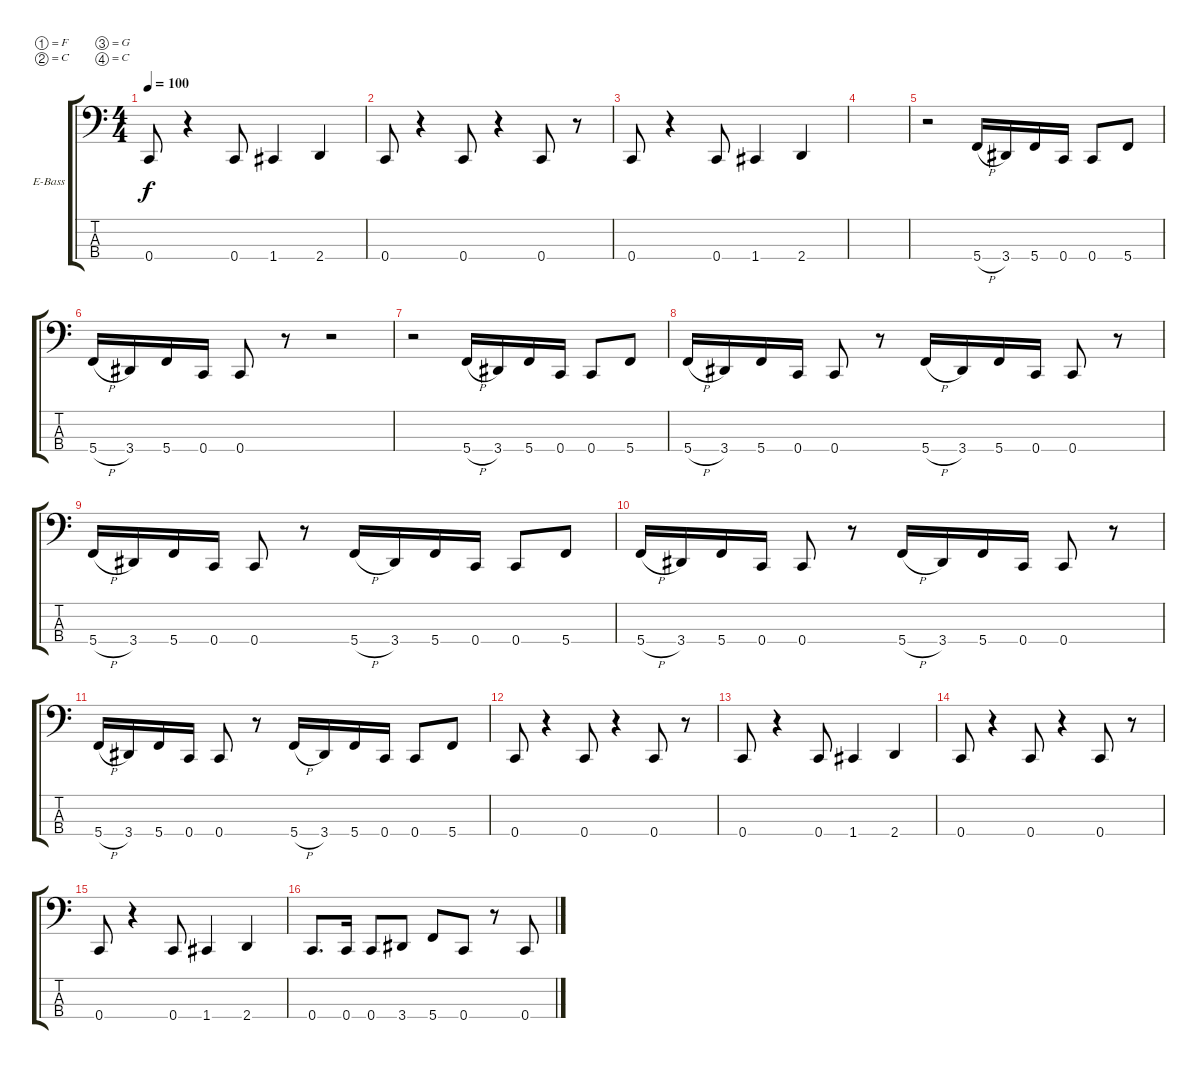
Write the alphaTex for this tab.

\bracketExtendMode groupsimilarinstruments
\firstSystemTrackNameOrientation horizontal
\otherSystemsTrackNameOrientation horizontal
\track ("Bob Rock (Bass)" "E-Bass") {instrument electricbassfinger}
\staff {score tabs}
\tuning (F2 C2 G1 C1)
\ts (4 4)
\tempo 100
\clef f4
\scale
0.333333
\ks c
0.4.8{dy f} r.4 0.4.8 1.4.4 2.4.4 |
\scale
0.333333 0.4.8 r.4 0.4.8 r.4 0.4.8 r.8 |
\scale
0.333333 0.4.8 r.4 0.4.8 1.4.4 2.4.4 |
\scale
0.333333 |
\scale
0.333333 r.2 5.4{h}.16 3.4.16 5.4.16 0.4.16 0.4.8 5.4.8 |
\scale
0.333333 5.4{h}.16 3.4.16 5.4.16 0.4.16 0.4.8 r.8 r.2 |
\scale
0.333333 r.2 5.4{h}.16 3.4.16 5.4.16 0.4.16 0.4.8 5.4.8 |
\scale
0.333333 5.4{h}.16 3.4.16 5.4.16 0.4.16 0.4.8 r.8 5.4{h}.16 3.4.16 5.4.16 0.4.16 0.4.8 r.8 |
\scale
0.333333 5.4{h}.16 3.4.16 5.4.16 0.4.16 0.4.8 r.8 5.4{h}.16 3.4.16 5.4.16 0.4.16 0.4.8 5.4.8 |
\scale
0.333333 5.4{h}.16 3.4.16 5.4.16 0.4.16 0.4.8 r.8 5.4{h}.16 3.4.16 5.4.16 0.4.16 0.4.8 r.8 |
\scale
0.333333 5.4{h}.16 3.4.16 5.4.16 0.4.16 0.4.8 r.8 5.4{h}.16 3.4.16 5.4.16 0.4.16 0.4.8 5.4.8 |
\scale
0.333333 0.4.8 r.4 0.4.8 r.4 0.4.8 r.8 |
\scale
0.333333 0.4.8 r.4 0.4.8 1.4.4 2.4.4 |
\scale
0.333333 0.4.8 r.4 0.4.8 r.4 0.4.8 r.8 |
\scale
0.333333 0.4.8 r.4 0.4.8 1.4.4 2.4.4 |
\scale
0.333333 0.4.8{d} 0.4.16 0.4.8 3.4.8 5.4.8 0.4.8 r.8 0.4.8
